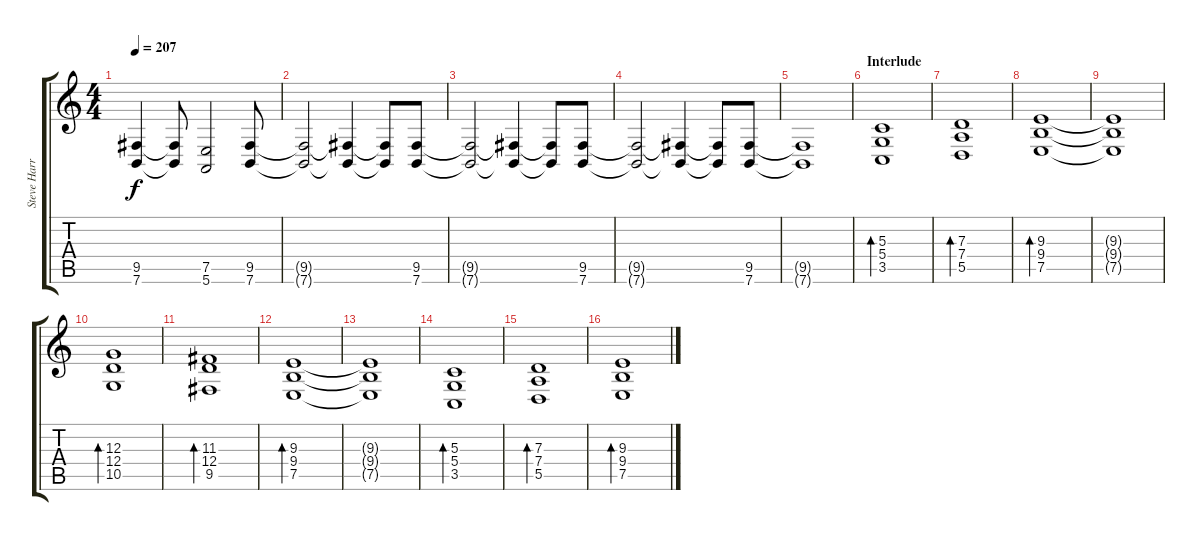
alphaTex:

\track ("Steve Harris - Keyboard" "Steve Harr") {instrument stringensemble1}
\staff {score tabs}
\tuning (E4 B3 G3 D3 A2 E2) {hide}
\ts (4 4)
\tempo 207
\clef g2
\ks c
(9.5{t} 7.6{t}).4{dy f} (9.5{t} 7.6{t}).8 (7.5 5.6).2 (9.5 7.6).8 |
(9.5{t} 7.6{t}).2 (9.5{t} 7.6{t}).4 (9.5{t} 7.6{t}).8 (9.5 7.6).8 |
(9.5{t} 7.6{t}).2 (9.5{t} 7.6{t}).4 (9.5{t} 7.6{t}).8 (9.5 7.6).8 |
(9.5{t} 7.6{t}).2 (9.5{t} 7.6{t}).4 (9.5{t} 7.6{t}).8 (9.5 7.6).8 |
(9.5{t} 7.6{t}).1 |
\section ("" "Interlude")
(5.3 5.4 3.5).1{bd 120 volume 9} |
(7.3 7.4 5.5).1{bd 120} |
(9.3 9.4 7.5).1{bd 120} |
(9.3{t} 9.4{t} 7.5{t}).1 |
(12.3 12.4 10.5).1{bd 120} |
(11.3 12.4 9.5).1{bd 120} |
(9.3 9.4 7.5).1{bd 120} |
(9.3{t} 9.4{t} 7.5{t}).1 |
(5.3 5.4 3.5).1{bd 120} |
(7.3 7.4 5.5).1{bd 120} |
(9.3 9.4 7.5).1{bd 120}
